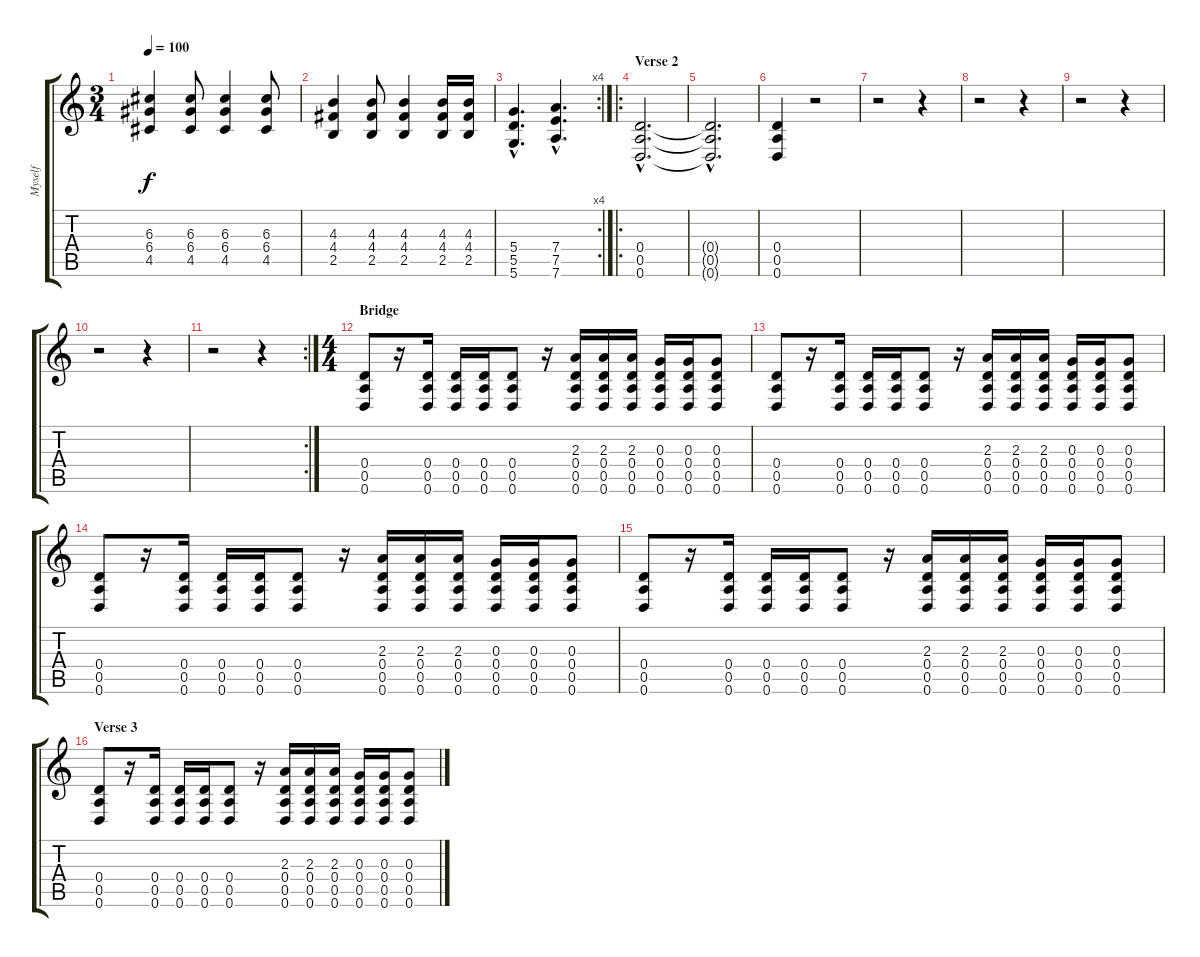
\track ("Myself" "Myself") {instrument distortionguitar}
\staff {score tabs}
\tuning (E4 B3 G3 D3 A2 D2) {hide}
\ts (3 4)
\tempo 100
\clef g2
\ks c
(6.3 6.4 4.5).4{dy f} (6.3 6.4 4.5).8 (6.3 6.4 4.5).4 (6.3 6.4 4.5).8 |
(4.3 4.4 2.5).4 (4.3 4.4 2.5).8 (4.3 4.4 2.5).4 (4.3 4.4 2.5).16 (4.3 4.4 2.5).16 |
\rc 4
(5.4{hac} 5.5{hac} 5.6{hac}).4{d} (7.4{hac} 7.5{hac} 7.6{hac}).4{d} |
\ro
\section ("" "Verse 2")
(0.4{hac} 0.5{hac} 0.6{hac}).2{d} |
(0.4{hac t} 0.5{hac t} 0.6{hac t}).2{d} |
(0.4 0.5 0.6).4 r.2{volume 0} |
r.2 r.4 |
r.2 r.4 |
r.2 r.4 |
r.2 r.4 |
\rc 2
r.2 r.4 |
\ts (4 4)
\section ("" "Bridge")
(0.4 0.5 0.6).8{volume 13} r.16 (0.4 0.5 0.6).16 (0.4 0.5 0.6).16 (0.4 0.5 0.6).16 (0.4 0.5 0.6).8 r.16 (2.3 0.4 0.5 0.6).16 (2.3 0.4 0.5 0.6).16 (2.3 0.4 0.5 0.6).16 (0.3 0.4 0.5 0.6).16 (0.3 0.4 0.5 0.6).16 (0.3 0.4 0.5 0.6).8 |
(0.4 0.5 0.6).8 r.16 (0.4 0.5 0.6).16 (0.4 0.5 0.6).16 (0.4 0.5 0.6).16 (0.4 0.5 0.6).8 r.16 (2.3 0.4 0.5 0.6).16 (2.3 0.4 0.5 0.6).16 (2.3 0.4 0.5 0.6).16 (0.3 0.4 0.5 0.6).16 (0.3 0.4 0.5 0.6).16 (0.3 0.4 0.5 0.6).8 |
(0.4 0.5 0.6).8 r.16 (0.4 0.5 0.6).16 (0.4 0.5 0.6).16 (0.4 0.5 0.6).16 (0.4 0.5 0.6).8 r.16 (2.3 0.4 0.5 0.6).16 (2.3 0.4 0.5 0.6).16 (2.3 0.4 0.5 0.6).16 (0.3 0.4 0.5 0.6).16 (0.3 0.4 0.5 0.6).16 (0.3 0.4 0.5 0.6).8 |
(0.4 0.5 0.6).8 r.16 (0.4 0.5 0.6).16 (0.4 0.5 0.6).16 (0.4 0.5 0.6).16 (0.4 0.5 0.6).8 r.16 (2.3 0.4 0.5 0.6).16 (2.3 0.4 0.5 0.6).16 (2.3 0.4 0.5 0.6).16 (0.3 0.4 0.5 0.6).16 (0.3 0.4 0.5 0.6).16 (0.3 0.4 0.5 0.6).8 |
\section ("" "Verse 3")
(0.4 0.5 0.6).8 r.16 (0.4 0.5 0.6).16 (0.4 0.5 0.6).16 (0.4 0.5 0.6).16 (0.4 0.5 0.6).8 r.16 (2.3 0.4 0.5 0.6).16 (2.3 0.4 0.5 0.6).16 (2.3 0.4 0.5 0.6).16 (0.3 0.4 0.5 0.6).16 (0.3 0.4 0.5 0.6).16 (0.3 0.4 0.5 0.6).8
